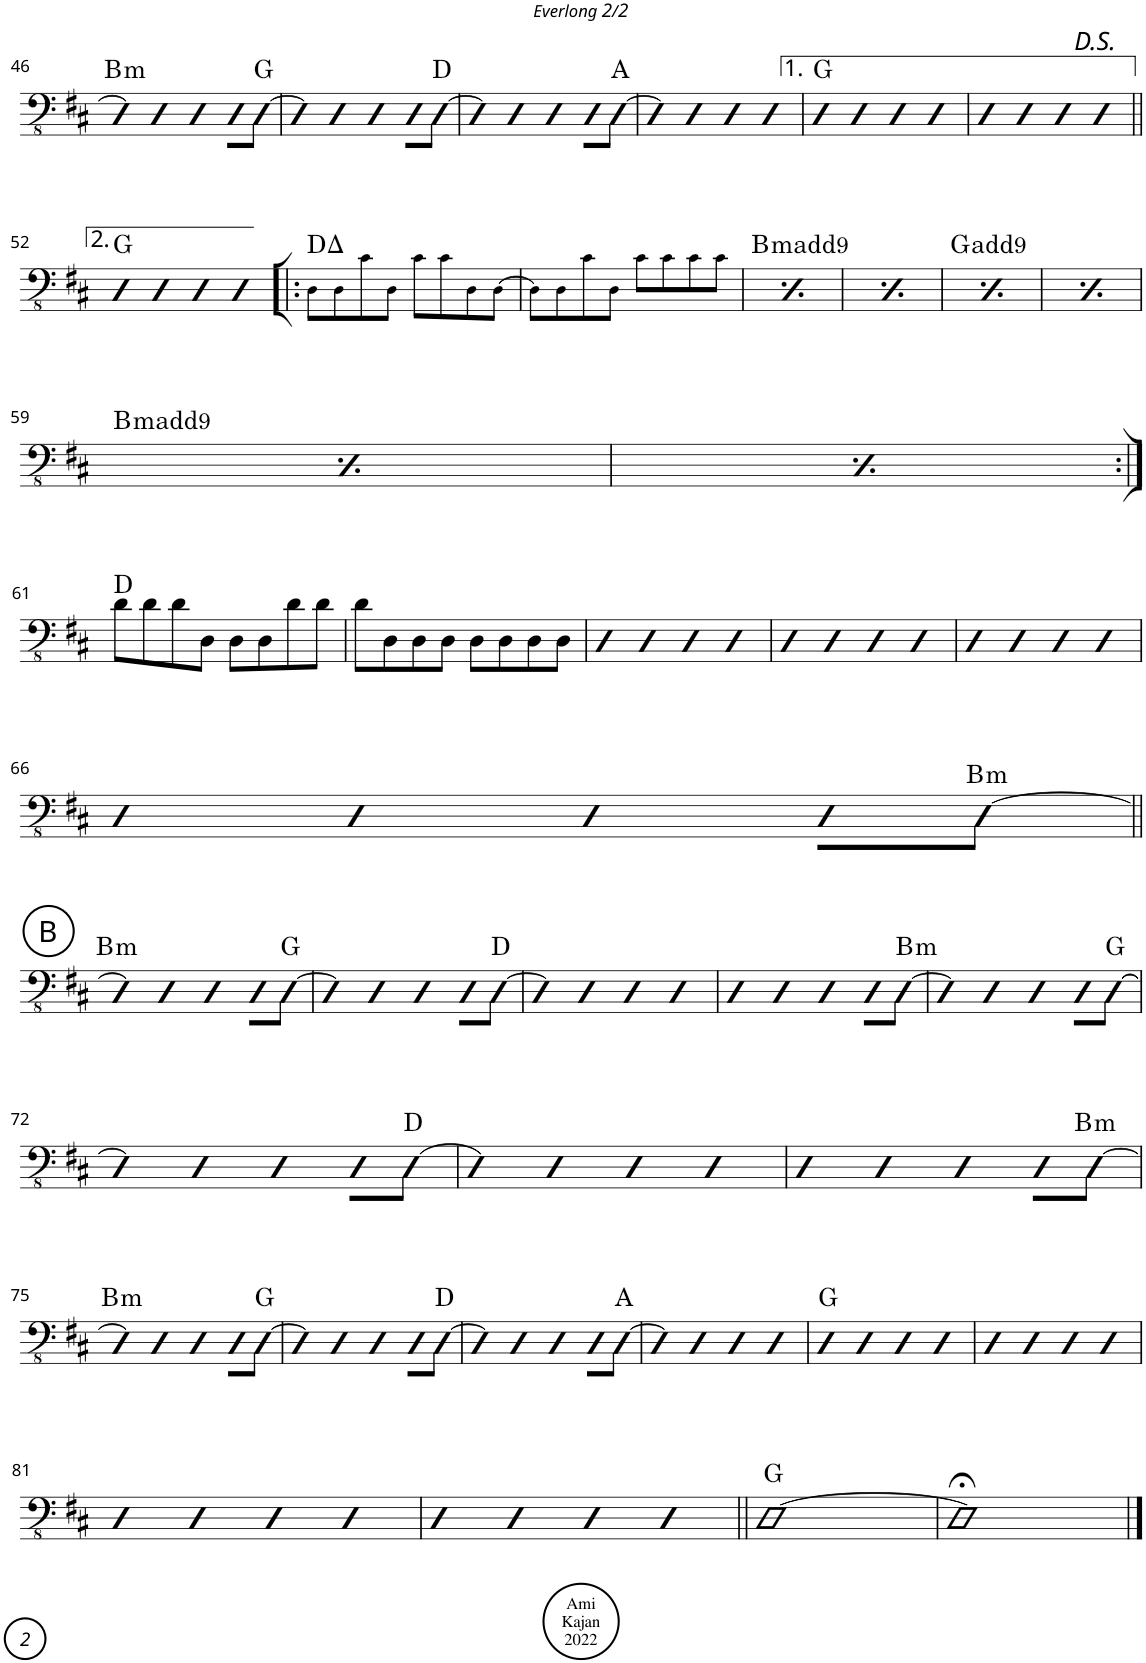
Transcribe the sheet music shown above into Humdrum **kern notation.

**kern	**harte
*part1	*part1
*staff1	*
*I"Acoustic Bass	*
*I'Bass	*
!!LO:PB:g=z
*clefFv4	*
*k[f#c#]	*
*M4/4	*
*met(c)	*
=46	=46
!	!LO:H:kt=m
4DD]	B:min
4DD	.
4DD	.
8DDL	.
[8DD\J	G:maj
=47	=47
4DD]	.
4DD	.
4DD	.
8DDL	.
[8DD\J	D:maj
=48	=48
4DD]	.
4DD	.
4DD	.
8DDL	.
[8DD\J	A:maj
=49	=49
4DD]	.
4DD	.
4DD	.
4DD	.
=50	=50
4DD	G:maj
4DD	.
4DD	.
4DD	.
=51	=51
4DD	.
4DD	.
4DD	.
4DD	.
!!LO:LB:g=z
=52||	=52||
4DD	G:maj
4DD	.
4DD	.
4DD	.
=53!|:	=53!|:
8DD!\L	D:maj
8DD!\	.
8C#!\	.
8DD!\J	.
8C#!\L	.
8C#!\	.
8DD!\	.
[8DD!\J	.
=54	=54
8DD!\L]	.
8DD!\	.
8C#!\	.
8DD!\J	.
8C#!\L	.
8C#!\	.
8C#!\	.
8C#!\J	.
=55	=55
8DD!\L]	.
8DD!\	.
8C#!\	.
8DD!\J	.
8C#!\L	.
8C#!\	.
8C#!\	.
8C#!\J	.
=56	=56
8DD!\L]	.
8DD!\	.
8C#!\	.
8DD!\J	.
8C#!\L	.
8C#!\	.
8C#!\	.
8C#!\J	.
=57	=57
8DD!\L]	.
8DD!\	.
8C#!\	.
8DD!\J	.
8C#!\L	.
8C#!\	.
8C#!\	.
8C#!\J	.
=58	=58
8DD!\L]	.
8DD!\	.
8C#!\	.
8DD!\J	.
8C#!\L	.
8C#!\	.
8C#!\	.
8C#!\J	.
!!LO:LB:g=z
=59	=59
8DD!\L]	.
8DD!\	.
8C#!\	.
8DD!\J	.
8C#!\L	.
8C#!\	.
8C#!\	.
8C#!\J	.
=60	=60
8DD!\L]	.
8DD!\	.
8C#!\	.
8DD!\J	.
8C#!\L	.
8C#!\	.
8C#!\	.
8C#!\J	.
!!LO:LB:g=z
=61:|!	=61:|!
8D\L	D:maj
8D\	.
8D\	.
8DD\J	.
8DD\L	.
8DD\	.
8D\	.
8D\J	.
=62	=62
8D\L	.
8DD\	.
8DD\	.
8DD\J	.
8DD\L	.
8DD\	.
8DD\	.
8DD\J	.
=63	=63
4DD	.
4DD	.
4DD	.
4DD	.
=64	=64
4DD	.
4DD	.
4DD	.
4DD	.
=65	=65
4DD	.
4DD	.
4DD	.
4DD	.
!!LO:LB:g=z
=66	=66
4DD	.
4DD	.
4DD	.
8DDL	.
!	!LO:H:kt=m
[8DD\J	B:min
!!LO:LB:g=z
!!LO:REH:place=s1:a:cj:enc=circle:fs=14:t=B
=67||	=67||
!	!LO:H:kt=m
4DD]	B:min
4DD	.
4DD	.
8DDL	.
[8DD\J	G:maj
=68	=68
4DD]	.
4DD	.
4DD	.
8DDL	.
[8DD\J	D:maj
=69	=69
4DD]	.
4DD	.
4DD	.
4DD	.
=70	=70
4DD	.
4DD	.
4DD	.
8DDL	.
!	!LO:H:kt=m
[8DD\J	B:min
=71	=71
4DD]	.
4DD	.
4DD	.
8DDL	.
[8DD\J	G:maj
!!LO:LB:g=z
=72	=72
4DD]	.
4DD	.
4DD	.
8DDL	.
[8DD\J	D:maj
=73	=73
4DD]	.
4DD	.
4DD	.
4DD	.
=74	=74
4DD	.
4DD	.
4DD	.
8DDL	.
!	!LO:H:kt=m
[8DD\J	B:min
!!LO:LB:g=z
=75	=75
!	!LO:H:kt=m
4DD]	B:min
4DD	.
4DD	.
8DDL	.
[8DD\J	G:maj
=76	=76
4DD]	.
4DD	.
4DD	.
8DDL	.
[8DD\J	D:maj
=77	=77
4DD]	.
4DD	.
4DD	.
8DDL	.
[8DD\J	A:maj
=78	=78
4DD]	.
4DD	.
4DD	.
4DD	.
=79	=79
4DD	G:maj
4DD	.
4DD	.
4DD	.
=80	=80
4DD	.
4DD	.
4DD	.
4DD	.
!!LO:LB:g=z
=81	=81
4DD	.
4DD	.
4DD	.
4DD	.
=82	=82
4DD	.
4DD	.
4DD	.
4DD	.
=83||	=83||
[1DD	G:maj
=84	=84
1DD;<]	.
==	==
*-	*-
